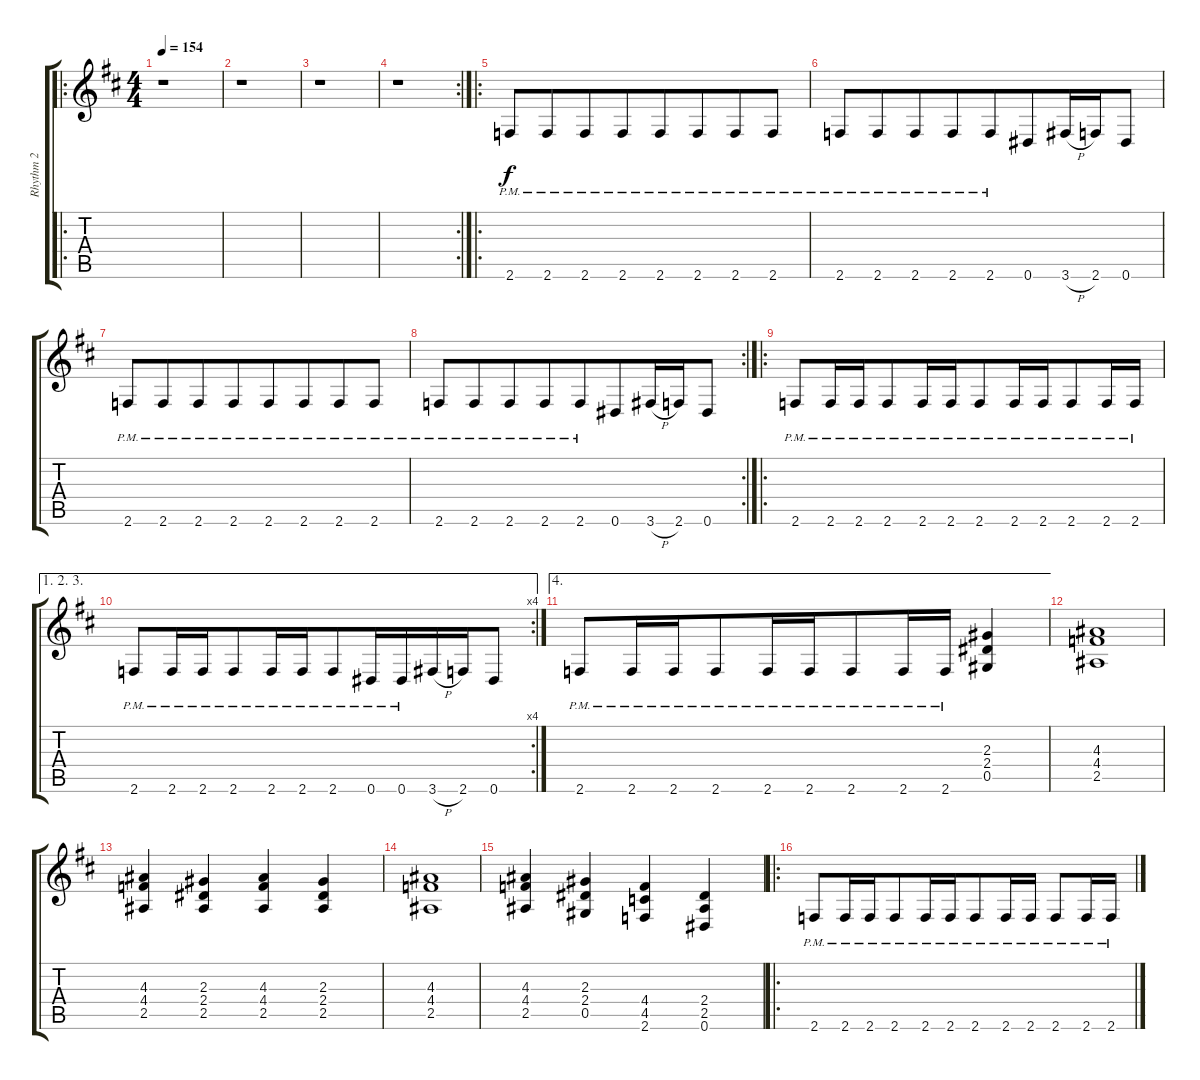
\track ("Rhythm 2" "Rhythm 2") {instrument distortionguitar}
\staff {score tabs}
\tuning (Eb4 Bb3 Gb3 Db3 Ab2 Eb2) {hide}
\ro
\ts (4 4)
\tempo 154
\clef g2
\ks d
r.1{dy f instrument distortionguitar} |
r.1 |
r.1 |
\rc 2
r.1 |
\ro
2.6{pm}.8{beam merge} 2.6{pm}.8{beam merge} 2.6{pm}.8{beam merge} 2.6{pm}.8{beam merge} 2.6{pm}.8{beam merge} 2.6{pm}.8{beam merge} 2.6{pm}.8{beam merge} 2.6{pm}.8 |
2.6{pm}.8 2.6{pm}.8{beam merge} 2.6{pm}.8 2.6{pm}.8{beam merge} 2.6{pm}.8 0.6.8{beam merge} 3.6{h}.16{beam merge} 2.6.16{beam merge} 0.6.8 |
2.6{pm}.8{beam merge} 2.6{pm}.8{beam merge} 2.6{pm}.8 2.6{pm}.8{beam merge} 2.6{pm}.8{beam merge} 2.6{pm}.8{beam merge} 2.6{pm}.8{beam merge} 2.6{pm}.8 |
\rc 2
2.6{pm}.8{beam merge} 2.6{pm}.8{beam merge} 2.6{pm}.8{beam merge} 2.6{pm}.8{beam merge} 2.6{pm}.8{beam merge} 0.6.8{beam merge} 3.6{h}.16{beam merge} 2.6.16{beam merge} 0.6.8 |
\ro
2.6{pm}.8{beam merge} 2.6{pm}.16{beam merge} 2.6{pm}.16{beam merge} 2.6{pm}.8{beam merge} 2.6{pm}.16{beam merge} 2.6{pm}.16{beam merge} 2.6{pm}.8 2.6{pm}.16{beam merge} 2.6{pm}.16{beam merge} 2.6{pm}.8{beam merge} 2.6{pm}.16{beam merge} 2.6{pm}.16 |
\ae (1 2 3)
\rc 4
2.6{pm}.8{beam merge} 2.6{pm}.16{beam merge} 2.6{pm}.16{beam merge} 2.6{pm}.8{beam merge} 2.6{pm}.16{beam merge} 2.6{pm}.16{beam merge} 2.6{pm}.8{beam merge} 0.6{pm}.16 0.6{pm}.16{beam merge} 3.6{h}.16{beam merge} 2.6.16{beam merge} 0.6.8 |
\ae 4
2.6{pm}.8{beam merge} 2.6{pm}.16{beam merge} 2.6{pm}.16{beam merge} 2.6{pm}.8{beam merge} 2.6{pm}.16{beam merge} 2.6{pm}.16{beam merge} 2.6{pm}.8{beam merge} 2.6{pm}.16{beam merge} 2.6{pm}.16{beam merge} (2.3 2.4 0.5).4 |
(4.3 4.4 2.5).1 |
(4.3 4.4 2.5).4{beam merge} (2.3 2.4 2.5).4 (4.3 4.4 2.5).4{beam merge} (2.3 2.4 2.5).4 |
(4.3 4.4 2.5).1 |
(4.3 4.4 2.5).4{beam merge} (2.3 2.4 0.5).4{beam merge} (4.4 4.5 2.6).4{beam merge} (2.4 2.5 0.6).4 |
\ro
2.6{pm}.8{beam merge} 2.6{pm}.16{beam merge} 2.6{pm}.16{beam merge} 2.6{pm}.8{beam merge} 2.6{pm}.16{beam merge} 2.6{pm}.16{beam merge} 2.6{pm}.8 2.6{pm}.16 2.6{pm}.16 2.6{pm}.8 2.6{pm}.16 2.6{pm}.16
